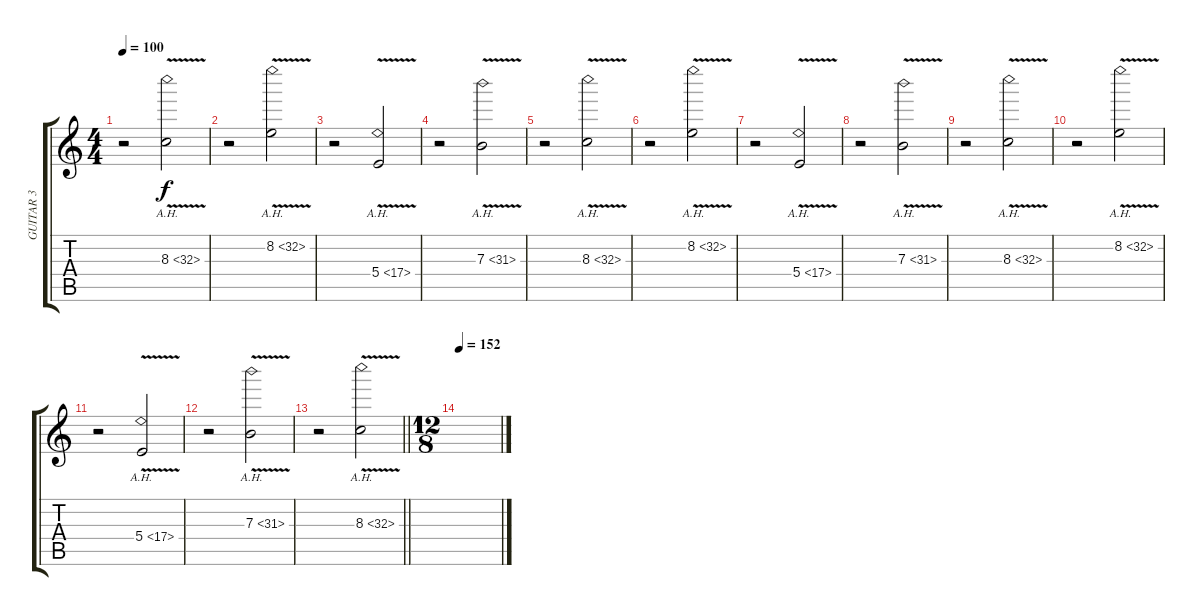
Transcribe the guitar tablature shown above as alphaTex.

\track ("GUITAR 3" "GUITAR 3") {instrument distortionguitar}
\staff {score tabs}
\tuning (Db4 Ab3 E3 B2 Gb2 Db2) {hide}
\ts (4 4)
\tempo 100
\clef g2
\ks c
r.2{dy f} 8.3{ah 24 v}.2 |
r.2 8.2{ah 24 v}.2 |
r.2 5.4{ah 12 v}.2 |
r.2 7.3{ah 24 v}.2 |
r.2 8.3{ah 24 v}.2 |
r.2 8.2{ah 24 v}.2 |
r.2 5.4{ah 12 v}.2 |
r.2 7.3{ah 24 v}.2 |
r.2 8.3{ah 24 v}.2 |
r.2 8.2{ah 24 v}.2 |
r.2 5.4{ah 12 v}.2 |
r.2 7.3{ah 24 v}.2 |
\barLineRight lightlight
r.2 8.3{ah 24 v}.2 |
\ts (12 8)
\tempo 152
